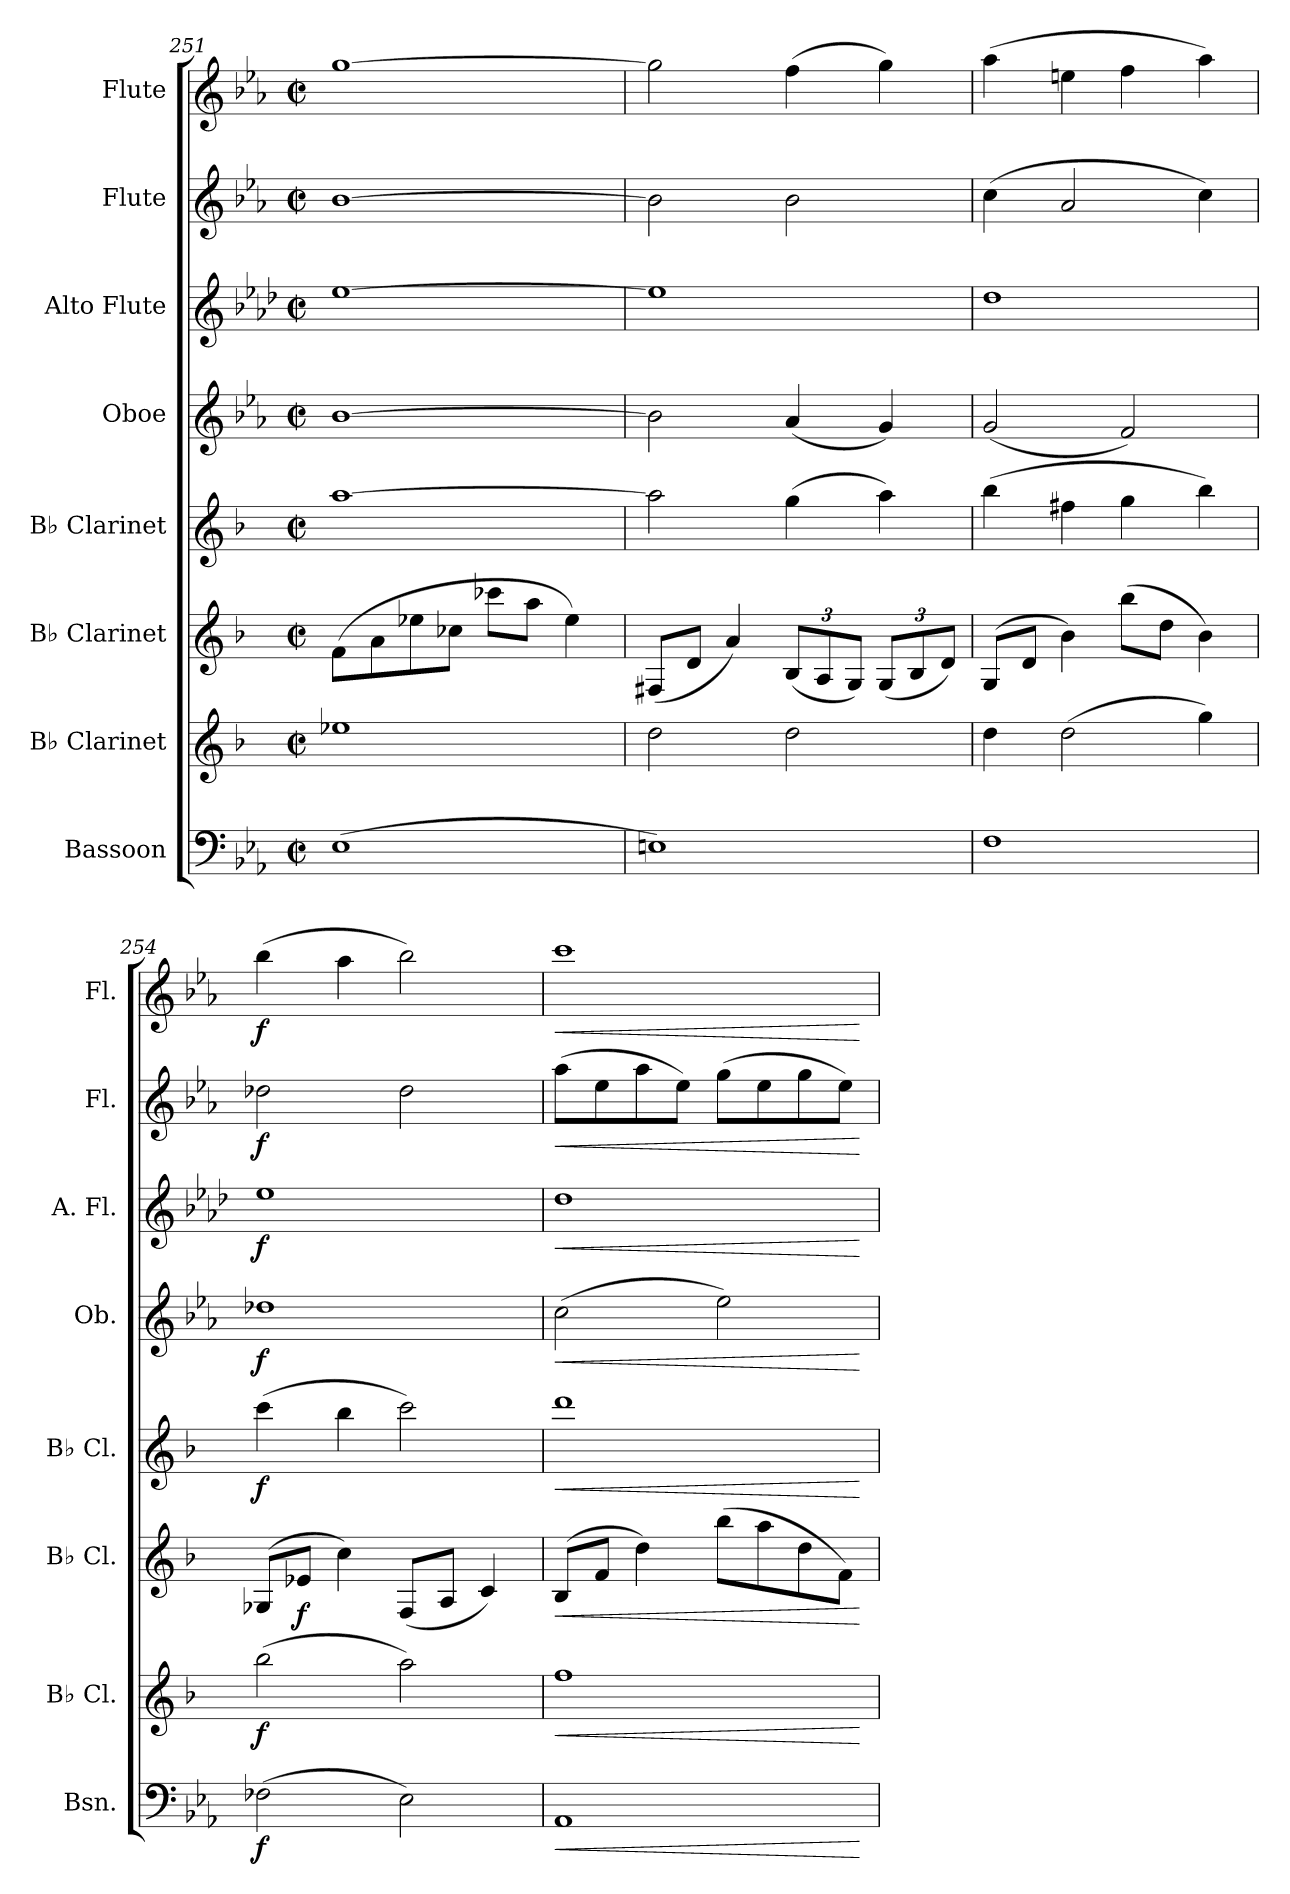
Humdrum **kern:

**kern	**dynam	**kern	**dynam	**kern	**dynam	**kern	**dynam	**kern	**dynam	**kern	**dynam	**kern	**dynam	**kern	**dynam
*part8	*part8	*part7	*part7	*part6	*part6	*part5	*part5	*part4	*part4	*part3	*part3	*part2	*part2	*part1	*part1
*staff8	*staff8	*staff7	*staff7	*staff6	*staff6	*staff5	*staff5	*staff4	*staff4	*staff3	*staff3	*staff2	*staff2	*staff1	*staff1
*I"Bassoon	*	*I"B♭ Clarinet	*	*I"B♭ Clarinet	*	*I"B♭ Clarinet	*	*I"Oboe	*	*I"Alto Flute	*	*I"Flute	*	*I"Flute	*
*I'Bsn.	*	*I'B♭ Cl.	*	*I'B♭ Cl.	*	*I'B♭ Cl.	*	*I'Ob.	*	*I'A. Fl.	*	*I'Fl.	*	*I'Fl.	*
!!LO:PB:g=z
*clefF4	*	*clefG2	*	*clefG2	*	*clefG2	*	*clefG2	*	*clefG2	*	*clefG2	*	*clefG2	*
*	*	*ITrd1c2	*	*ITrd1c2	*	*ITrd1c2	*	*	*	*ITrd3c5	*	*	*	*	*
*k[b-e-a-]	*	*k[b-e-a-]	*	*k[b-e-a-]	*	*k[b-e-a-]	*	*k[b-e-a-]	*	*k[b-e-a-]	*	*k[b-e-a-]	*	*k[b-e-a-]	*
*M2/2	*	*M2/2	*	*M2/2	*	*M2/2	*	*M2/2	*	*M2/2	*	*M2/2	*	*M2/2	*
*met(c|)	*	*met(c|)	*	*met(c|)	*	*met(c|)	*	*met(c|)	*	*met(c|)	*	*met(c|)	*	*met(c|)	*
=251	=251	=251	=251	=251	=251	=251	=251	=251	=251	=251	=251	=251	=251	=251	=251
(>1E-	.	1dd-X	.	(>8e-\L	.	[1gg	.	[1b-	.	[1b-	.	[1b-	.	[1gg	.
.	.	.	.	8g\	.	.	.	.	.	.	.	.	.	.	.
.	.	.	.	8dd-X\	.	.	.	.	.	.	.	.	.	.	.
.	.	.	.	8b--X\J	.	.	.	.	.	.	.	.	.	.	.
.	.	.	.	8bb--X\L	.	.	.	.	.	.	.	.	.	.	.
.	.	.	.	8gg\J	.	.	.	.	.	.	.	.	.	.	.
.	.	.	.	4dd-\)	.	.	.	.	.	.	.	.	.	.	.
=252	=252	=252	=252	=252	=252	=252	=252	=252	=252	=252	=252	=252	=252	=252	=252
1En)	.	2cc\	.	(<8En/L	.	2gg\]	.	2b-\]	.	1b-]	.	2b-\]	.	2gg\]	.
.	.	.	.	8c/J	.	.	.	.	.	.	.	.	.	.	.
.	.	.	.	4g/)	.	.	.	.	.	.	.	.	.	.	.
*	*	*	*	*Xbrackettup	*	*	*	*	*	*	*	*	*	*	*
.	.	2cc\	.	(<12A-/L	.	(>4ff\	.	(<4a-/	.	.	.	2b-\	.	(>4ff\	.
.	.	.	.	12G/	.	.	.	.	.	.	.	.	.	.	.
.	.	.	.	12F/J)	.	.	.	.	.	.	.	.	.	.	.
.	.	.	.	(<12F/L	.	4gg\)	.	4g/)	.	.	.	.	.	4gg\)	.
.	.	.	.	12A-/	.	.	.	.	.	.	.	.	.	.	.
.	.	.	.	12c/J)	.	.	.	.	.	.	.	.	.	.	.
=253	=253	=253	=253	=253	=253	=253	=253	=253	=253	=253	=253	=253	=253	=253	=253
1F	.	4cc\	.	(>8F/L	.	(>4aa-\	.	(<2g/	.	1a-	.	(>4cc\	.	(>4aa-\	.
.	.	.	.	8c/J	.	.	.	.	.	.	.	.	.	.	.
.	.	(>2cc\	.	4a-\)	.	4een\	.	.	.	.	.	2a-/	.	4een\	.
.	.	.	.	(>8aa-\L	.	4ff\	.	2f/)	.	.	.	.	.	4ff\	.
.	.	.	.	8cc\J	.	.	.	.	.	.	.	.	.	.	.
.	.	4ff\)	.	4a-\)	.	4aa-\)	.	.	.	.	.	4cc\)	.	4aa-\)	.
=254	=254	=254	=254	=254	=254	=254	=254	=254	=254	=254	=254	=254	=254	=254	=254
!	!LO:DY:b	!	!LO:DY:b	!	!	!	!LO:DY:b	!	!LO:DY:b	!	!LO:DY:b	!	!LO:DY:b	!	!LO:DY:b
(>2F-X\	f	(>2aa-\	f	(>8F-X/L	.	(>4bb-\	f	1dd-X	f	1b-	f	2dd-X\	f	(>4bb-\	f
!	!	!	!	!	!LO:DY:b	!	!	!	!	!	!	!	!	!	!
.	.	.	.	8d-X/J	f	.	.	.	.	.	.	.	.	.	.
.	.	.	.	4b-\)	.	4aa-\	.	.	.	.	.	.	.	4aa-\	.
2E-\)	.	2gg\)	.	(<8E-/L	.	2bb-\)	.	.	.	.	.	2dd-\	.	2bb-\)	.
.	.	.	.	8G/J	.	.	.	.	.	.	.	.	.	.	.
.	.	.	.	4B-/)	.	.	.	.	.	.	.	.	.	.	.
=255	=255	=255	=255	=255	=255	=255	=255	=255	=255	=255	=255	=255	=255	=255	=255
!	!LO:HP:b	!	!LO:HP:b	!	!LO:HP:b	!	!LO:HP:b	!	!LO:HP:b	!	!LO:HP:b	!	!LO:HP:b	!	!LO:HP:b
1AA-	<	1ee-	<	(>8A-/L	<	1ccc	<	(>2cc\	<	1a-	<	(>8aa-\L	<	1ccc	<
.	.	.	.	8e-/J	.	.	.	.	.	.	.	8ee-\	.	.	.
.	.	.	.	4cc\)	.	.	.	.	.	.	.	8aa-\	.	.	.
.	.	.	.	.	.	.	.	.	.	.	.	8ee-\J)	.	.	.
.	.	.	.	(>8aa-\L	.	.	.	2ee-\)	.	.	.	(>8gg\L	.	.	.
.	.	.	.	8gg\	.	.	.	.	.	.	.	8ee-\	.	.	.
.	.	.	.	8cc\	.	.	.	.	.	.	.	8gg\	.	.	.
.	.	.	.	8e-\J)	.	.	.	.	.	.	.	8ee-\J)	.	.	.
.	[	.	[	.	[	.	[	.	[	.	[	.	[	.	[
=	=	=	=	=	=	=	=	=	=	=	=	=	=	=	=
*-	*-	*-	*-	*-	*-	*-	*-	*-	*-	*-	*-	*-	*-	*-	*-
